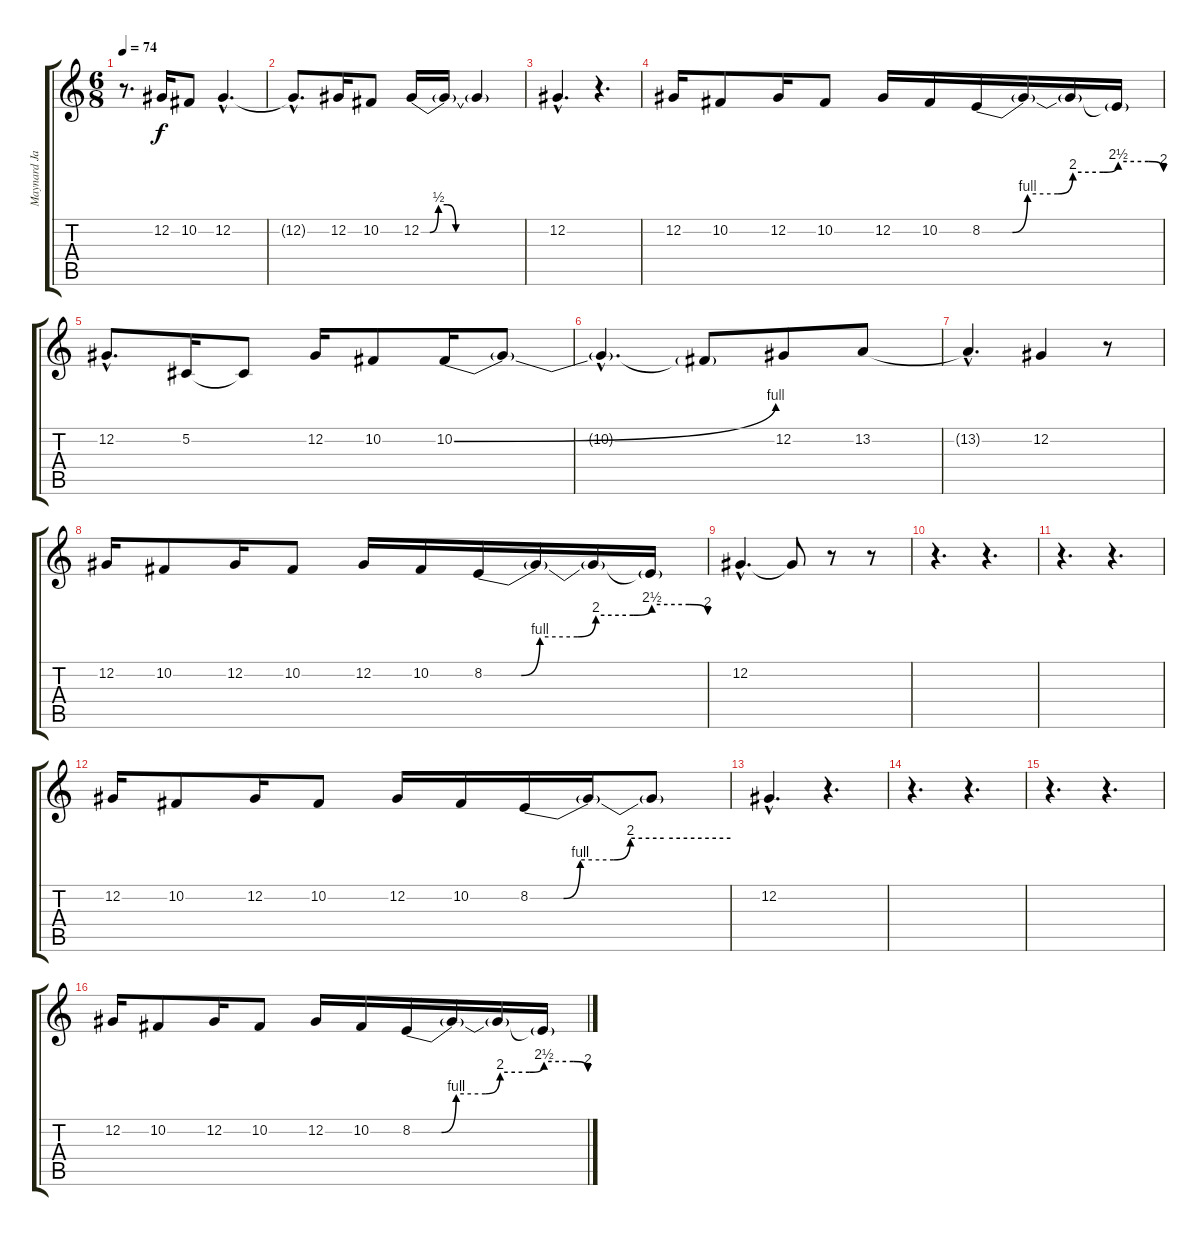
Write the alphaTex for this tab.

\track ("Maynard James Keenan - Vocals" "Maynard Ja") {instrument lead2sawtooth}
\staff {score tabs}
\tuning (Db4 Ab3 E3 B2 Gb2 Db2) {hide}
\ts (6 8)
\tempo 74
\clef g2
\ks c
r.8{d dy f} 12.2.16 10.2.8 12.2{hac}.4{d} |
12.2{hac t}.8{d} 12.2.16 10.2.8 12.2{be (custom 0 0 5 0 10 2 15 2 20 0 45 0 60 0)}.16 12.2{t}.16 12.2{t}.4 |
12.2{hac}.4{d} r.4{d} |
12.2.16 10.2.8 12.2.16 10.2.8 12.2.16 10.2.16 8.2{be (custom 0 0 10 0 15 4 25 4 30 8 40 8 45 10 55 10 60 8)}.16 8.2{t}.16 8.2{t}.16 8.2{t}.16 |
12.2{hac}.8{d} 5.2.16 5.2{t}.8 12.2.16 10.2.8 10.2{be (bend 0 0 60 4)}.16 10.2{t}.8 |
10.2{hac t}.4{d} 10.2{t}.8 12.2.8 13.2.8 |
13.2{hac t}.4{d} 12.2.4 r.8 |
12.2.16 10.2.8 12.2.16 10.2.8 12.2.16 10.2.16 8.2{be (custom 0 0 10 0 15 4 25 4 30 8 40 8 45 10 55 10 60 8)}.16 8.2{t}.16 8.2{t}.16 8.2{t}.16 |
12.2{hac}.4{d} 12.2{t}.8 r.8 r.8 |
r.4{d} r.4{d} |
r.4{d} r.4{d} |
12.2.16 10.2.8 12.2.16 10.2.8 12.2.16 10.2.16 8.2{be (custom 0 0 10 0 15 4 25 4 30 8 40 8 60 8)}.16 8.2{t}.16 8.2{t}.8 |
12.2{hac}.4{d} r.4{d} |
r.4{d} r.4{d} |
r.4{d} r.4{d} |
12.2.16 10.2.8 12.2.16 10.2.8 12.2.16 10.2.16 8.2{be (custom 0 0 10 0 15 4 25 4 30 8 40 8 45 10 55 10 60 8)}.16 8.2{t}.16 8.2{t}.16 8.2{t}.16
